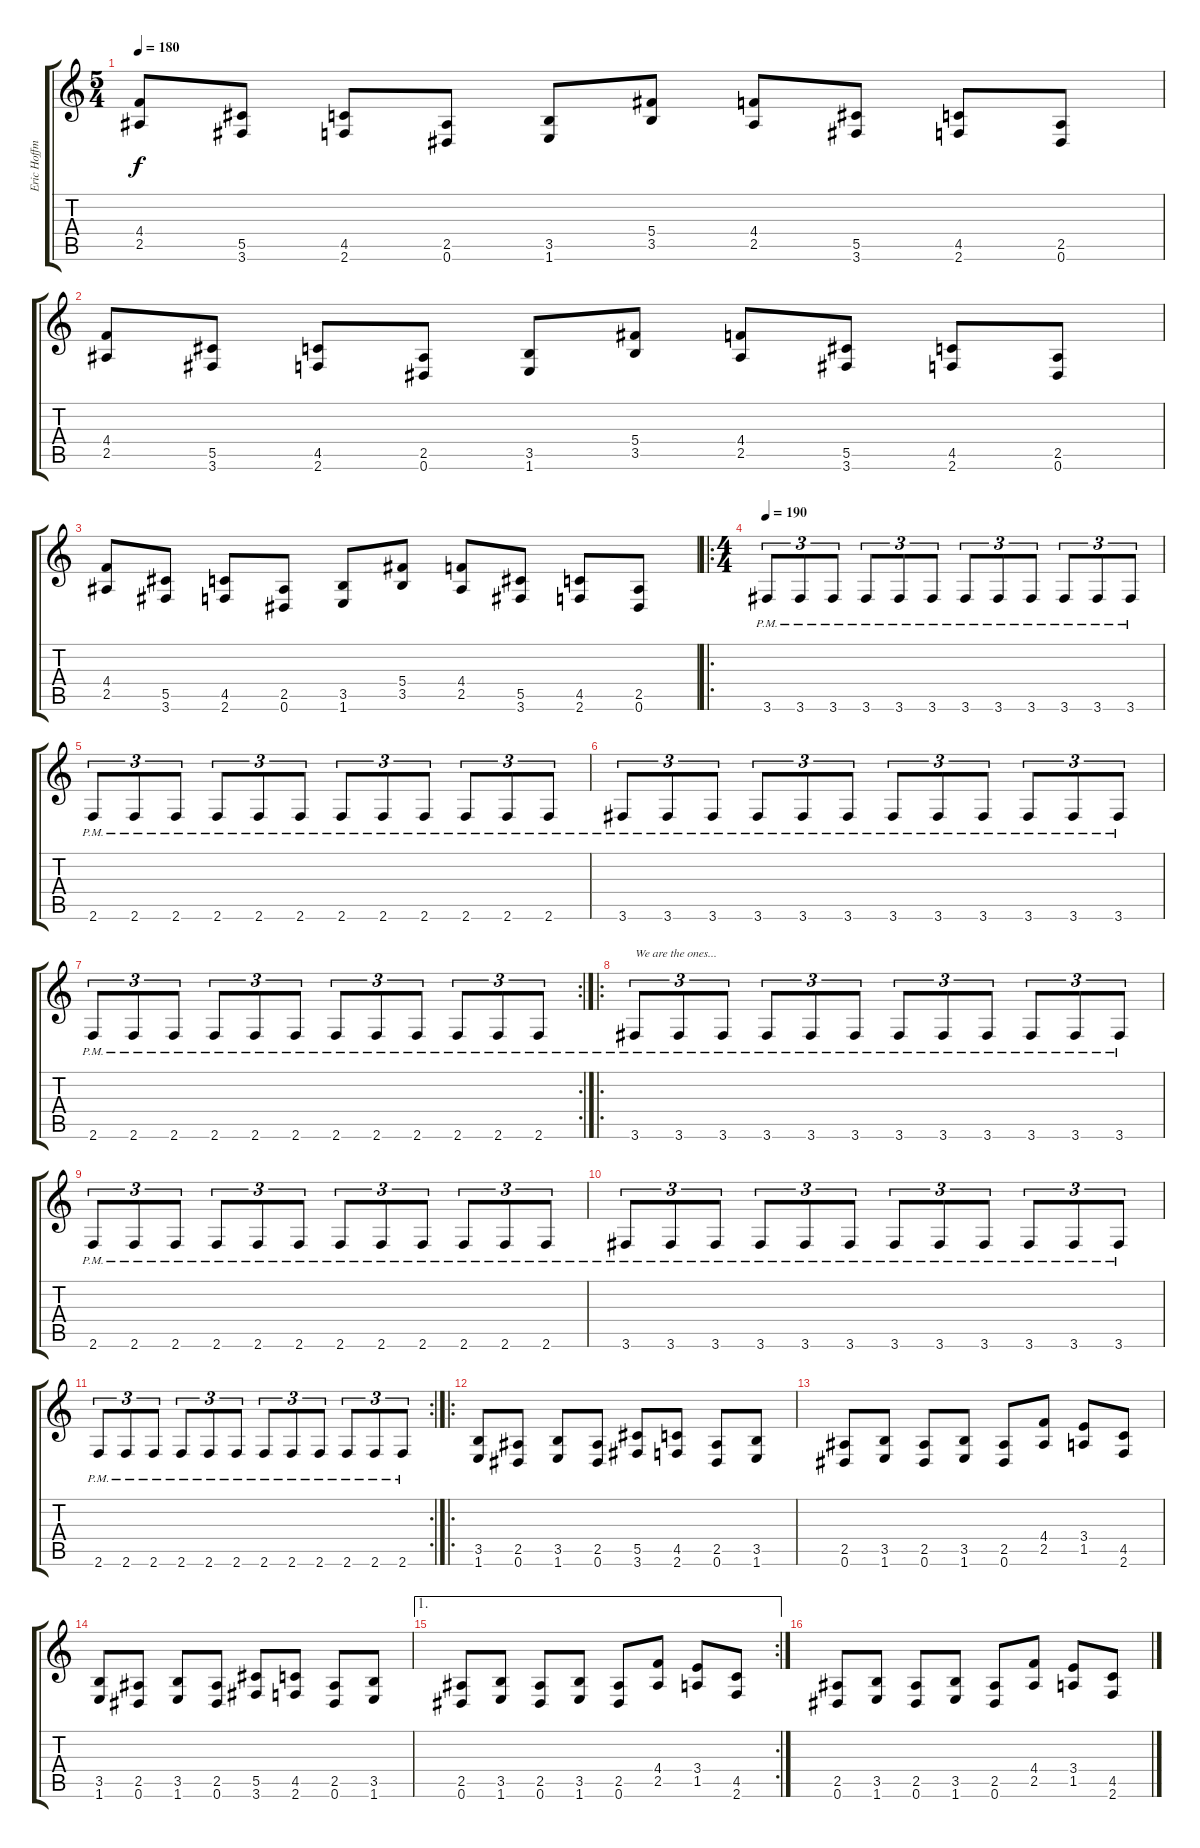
\track ("Eric Hoffman" "Eric Hoffm") {instrument distortionguitar}
\staff {score tabs}
\tuning (Eb4 Bb3 Gb3 Db3 Ab2 Eb2) {hide}
\ts (5 4)
\tempo 180
\clef g2
\ks c
(4.4 2.5).8{dy f} (5.5 3.6).8 (4.5 2.6).8 (2.5 0.6).8 (3.5 1.6).8 (5.4 3.5).8 (4.4 2.5).8 (5.5 3.6).8 (4.5 2.6).8 (2.5 0.6).8 |
(4.4 2.5).8 (5.5 3.6).8 (4.5 2.6).8 (2.5 0.6).8 (3.5 1.6).8 (5.4 3.5).8 (4.4 2.5).8 (5.5 3.6).8 (4.5 2.6).8 (2.5 0.6).8 |
(4.4 2.5).8 (5.5 3.6).8 (4.5 2.6).8 (2.5 0.6).8 (3.5 1.6).8 (5.4 3.5).8 (4.4 2.5).8 (5.5 3.6).8 (4.5 2.6).8 (2.5 0.6).8 |
\ro
\ts (4 4)
\tempo 190
3.6{pm}.8{tu (3 2)} 3.6{pm}.8{tu (3 2)} 3.6{pm}.8{tu (3 2)} 3.6{pm}.8{tu (3 2)} 3.6{pm}.8{tu (3 2)} 3.6{pm}.8{tu (3 2)} 3.6{pm}.8{tu (3 2)} 3.6{pm}.8{tu (3 2)} 3.6{pm}.8{tu (3 2)} 3.6{pm}.8{tu (3 2)} 3.6{pm}.8{tu (3 2)} 3.6{pm}.8{tu (3 2)} |
2.6{pm}.8{tu (3 2)} 2.6{pm}.8{tu (3 2)} 2.6{pm}.8{tu (3 2)} 2.6{pm}.8{tu (3 2)} 2.6{pm}.8{tu (3 2)} 2.6{pm}.8{tu (3 2)} 2.6{pm}.8{tu (3 2)} 2.6{pm}.8{tu (3 2)} 2.6{pm}.8{tu (3 2)} 2.6{pm}.8{tu (3 2)} 2.6{pm}.8{tu (3 2)} 2.6{pm}.8{tu (3 2)} |
3.6{pm}.8{tu (3 2)} 3.6{pm}.8{tu (3 2)} 3.6{pm}.8{tu (3 2)} 3.6{pm}.8{tu (3 2)} 3.6{pm}.8{tu (3 2)} 3.6{pm}.8{tu (3 2)} 3.6{pm}.8{tu (3 2)} 3.6{pm}.8{tu (3 2)} 3.6{pm}.8{tu (3 2)} 3.6{pm}.8{tu (3 2)} 3.6{pm}.8{tu (3 2)} 3.6{pm}.8{tu (3 2)} |
\rc 2
2.6{pm}.8{tu (3 2)} 2.6{pm}.8{tu (3 2)} 2.6{pm}.8{tu (3 2)} 2.6{pm}.8{tu (3 2)} 2.6{pm}.8{tu (3 2)} 2.6{pm}.8{tu (3 2)} 2.6{pm}.8{tu (3 2)} 2.6{pm}.8{tu (3 2)} 2.6{pm}.8{tu (3 2)} 2.6{pm}.8{tu (3 2)} 2.6{pm}.8{tu (3 2)} 2.6{pm}.8{tu (3 2)} |
\ro
3.6{pm}.8{tu (3 2) txt "We are the ones..."} 3.6{pm}.8{tu (3 2)} 3.6{pm}.8{tu (3 2)} 3.6{pm}.8{tu (3 2)} 3.6{pm}.8{tu (3 2)} 3.6{pm}.8{tu (3 2)} 3.6{pm}.8{tu (3 2)} 3.6{pm}.8{tu (3 2)} 3.6{pm}.8{tu (3 2)} 3.6{pm}.8{tu (3 2)} 3.6{pm}.8{tu (3 2)} 3.6{pm}.8{tu (3 2)} |
2.6{pm}.8{tu (3 2)} 2.6{pm}.8{tu (3 2)} 2.6{pm}.8{tu (3 2)} 2.6{pm}.8{tu (3 2)} 2.6{pm}.8{tu (3 2)} 2.6{pm}.8{tu (3 2)} 2.6{pm}.8{tu (3 2)} 2.6{pm}.8{tu (3 2)} 2.6{pm}.8{tu (3 2)} 2.6{pm}.8{tu (3 2)} 2.6{pm}.8{tu (3 2)} 2.6{pm}.8{tu (3 2)} |
3.6{pm}.8{tu (3 2)} 3.6{pm}.8{tu (3 2)} 3.6{pm}.8{tu (3 2)} 3.6{pm}.8{tu (3 2)} 3.6{pm}.8{tu (3 2)} 3.6{pm}.8{tu (3 2)} 3.6{pm}.8{tu (3 2)} 3.6{pm}.8{tu (3 2)} 3.6{pm}.8{tu (3 2)} 3.6{pm}.8{tu (3 2)} 3.6{pm}.8{tu (3 2)} 3.6{pm}.8{tu (3 2)} |
\rc 2
2.6{pm}.8{tu (3 2)} 2.6{pm}.8{tu (3 2)} 2.6{pm}.8{tu (3 2)} 2.6{pm}.8{tu (3 2)} 2.6{pm}.8{tu (3 2)} 2.6{pm}.8{tu (3 2)} 2.6{pm}.8{tu (3 2)} 2.6{pm}.8{tu (3 2)} 2.6{pm}.8{tu (3 2)} 2.6{pm}.8{tu (3 2)} 2.6{pm}.8{tu (3 2)} 2.6{pm}.8{tu (3 2)} |
\ro
(3.5 1.6).8 (2.5 0.6).8 (3.5 1.6).8 (2.5 0.6).8 (5.5 3.6).8 (4.5 2.6).8 (2.5 0.6).8 (3.5 1.6).8 |
(2.5 0.6).8 (3.5 1.6).8 (2.5 0.6).8 (3.5 1.6).8 (2.5 0.6).8 (4.4 2.5).8 (3.4 1.5).8 (4.5 2.6).8 |
(3.5 1.6).8 (2.5 0.6).8 (3.5 1.6).8 (2.5 0.6).8 (5.5 3.6).8 (4.5 2.6).8 (2.5 0.6).8 (3.5 1.6).8 |
\ae 1
\rc 2
(2.5 0.6).8 (3.5 1.6).8 (2.5 0.6).8 (3.5 1.6).8 (2.5 0.6).8 (4.4 2.5).8 (3.4 1.5).8 (4.5 2.6).8 |
(2.5 0.6).8 (3.5 1.6).8 (2.5 0.6).8 (3.5 1.6).8 (2.5 0.6).8 (4.4 2.5).8 (3.4 1.5).8 (4.5 2.6).8
